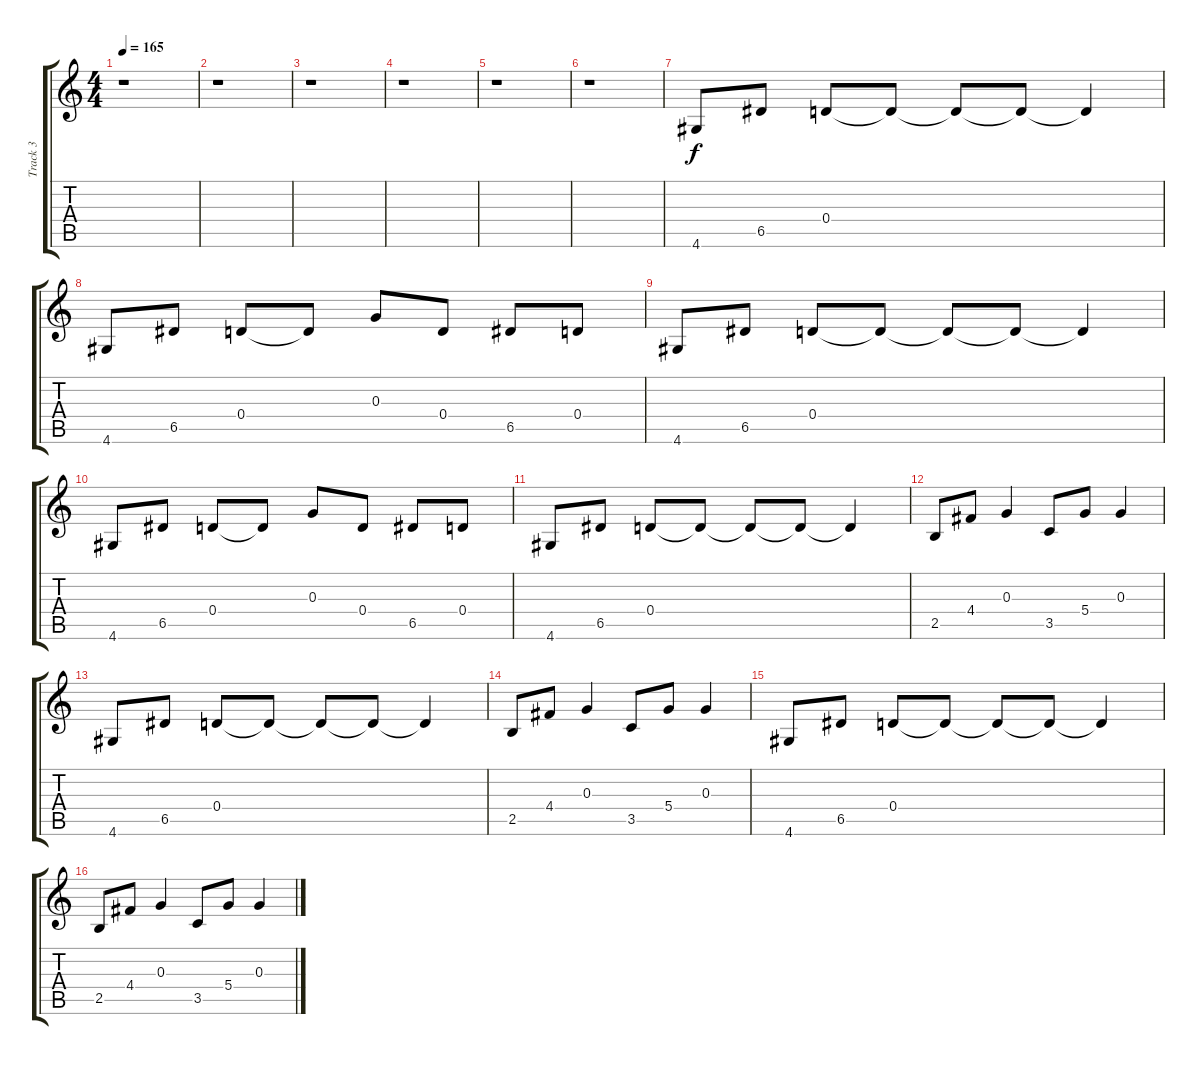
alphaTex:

\track ("Track 3" "Track 3") {instrument distortionguitar}
\staff {score tabs}
\tuning (E4 B3 G3 D3 A2 E2) {hide}
\ts (4 4)
\tempo 165
\clef g2
\ks c
r.1{dy f} |
r.1 |
r.1 |
r.1 |
r.1 |
r.1 |
4.6.8{instrument electricguitarclean} 6.5.8 0.4.8 0.4{t}.8 0.4{t}.8 0.4{t}.8 0.4{t}.4 |
4.6.8 6.5.8 0.4.8 0.4{t}.8 0.3.8 0.4.8 6.5.8 0.4.8 |
4.6.8 6.5.8 0.4.8 0.4{t}.8 0.4{t}.8 0.4{t}.8 0.4{t}.4 |
4.6.8 6.5.8 0.4.8 0.4{t}.8 0.3.8 0.4.8 6.5.8 0.4.8 |
4.6.8 6.5.8 0.4.8 0.4{t}.8 0.4{t}.8 0.4{t}.8 0.4{t}.4 |
2.5.8 4.4.8 0.3.4 3.5.8 5.4.8 0.3.4 |
4.6.8 6.5.8 0.4.8 0.4{t}.8 0.4{t}.8 0.4{t}.8 0.4{t}.4 |
2.5.8 4.4.8 0.3.4 3.5.8 5.4.8 0.3.4 |
4.6.8 6.5.8 0.4.8 0.4{t}.8 0.4{t}.8 0.4{t}.8 0.4{t}.4 |
2.5.8 4.4.8 0.3.4 3.5.8 5.4.8 0.3.4
